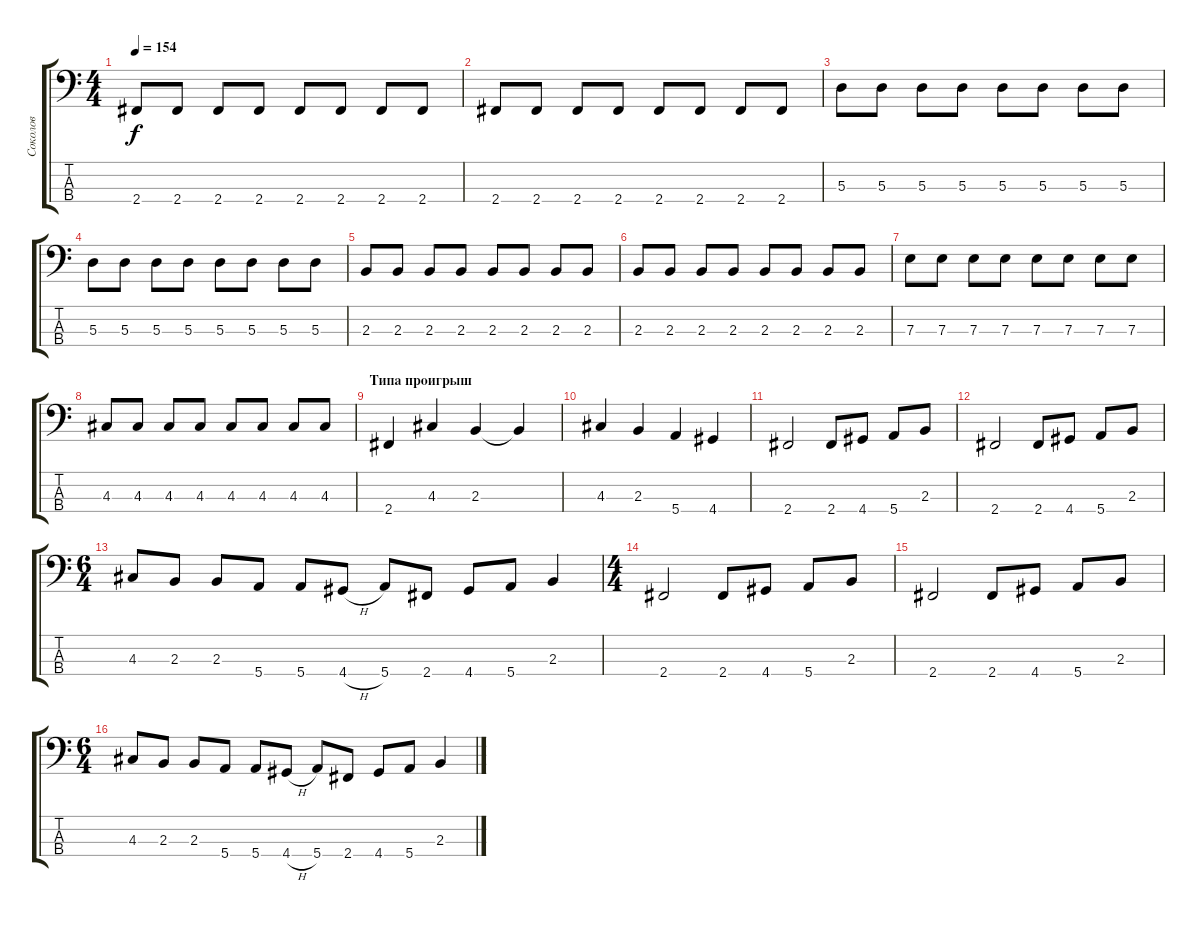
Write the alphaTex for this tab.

\track ("Соколов" "Соколов") {instrument electricbasspick}
\staff {score tabs}
\tuning (G2 D2 A1 E1) {hide}
\ts (4 4)
\tempo 154
\clef f4
\ks c
2.4.8{dy f} 2.4.8 2.4.8 2.4.8 2.4.8 2.4.8 2.4.8 2.4.8 |
2.4.8 2.4.8 2.4.8 2.4.8 2.4.8 2.4.8 2.4.8 2.4.8 |
5.3.8 5.3.8 5.3.8 5.3.8 5.3.8 5.3.8 5.3.8 5.3.8 |
5.3.8 5.3.8 5.3.8 5.3.8 5.3.8 5.3.8 5.3.8 5.3.8 |
2.3.8 2.3.8 2.3.8 2.3.8 2.3.8 2.3.8 2.3.8 2.3.8 |
2.3.8 2.3.8 2.3.8 2.3.8 2.3.8 2.3.8 2.3.8 2.3.8 |
7.3.8 7.3.8 7.3.8 7.3.8 7.3.8 7.3.8 7.3.8 7.3.8 |
4.3.8 4.3.8 4.3.8 4.3.8 4.3.8 4.3.8 4.3.8 4.3.8 |
\section ("" "Типа проигрыш")
2.4.4 4.3.4 2.3.4 2.3{t}.4 |
4.3.4 2.3.4 5.4.4 4.4.4 |
2.4.2 2.4.8 4.4.8 5.4.8 2.3.8 |
2.4.2 2.4.8 4.4.8 5.4.8 2.3.8 |
\ts (6 4)
4.3.8 2.3.8 2.3.8 5.4.8 5.4.8 4.4{h}.8 5.4.8 2.4.8 4.4.8 5.4.8 2.3.4 |
\ts (4 4)
2.4.2 2.4.8 4.4.8 5.4.8 2.3.8 |
2.4.2 2.4.8 4.4.8 5.4.8 2.3.8 |
\ts (6 4)
4.3.8 2.3.8 2.3.8 5.4.8 5.4.8 4.4{h}.8 5.4.8 2.4.8 4.4.8 5.4.8 2.3.4
